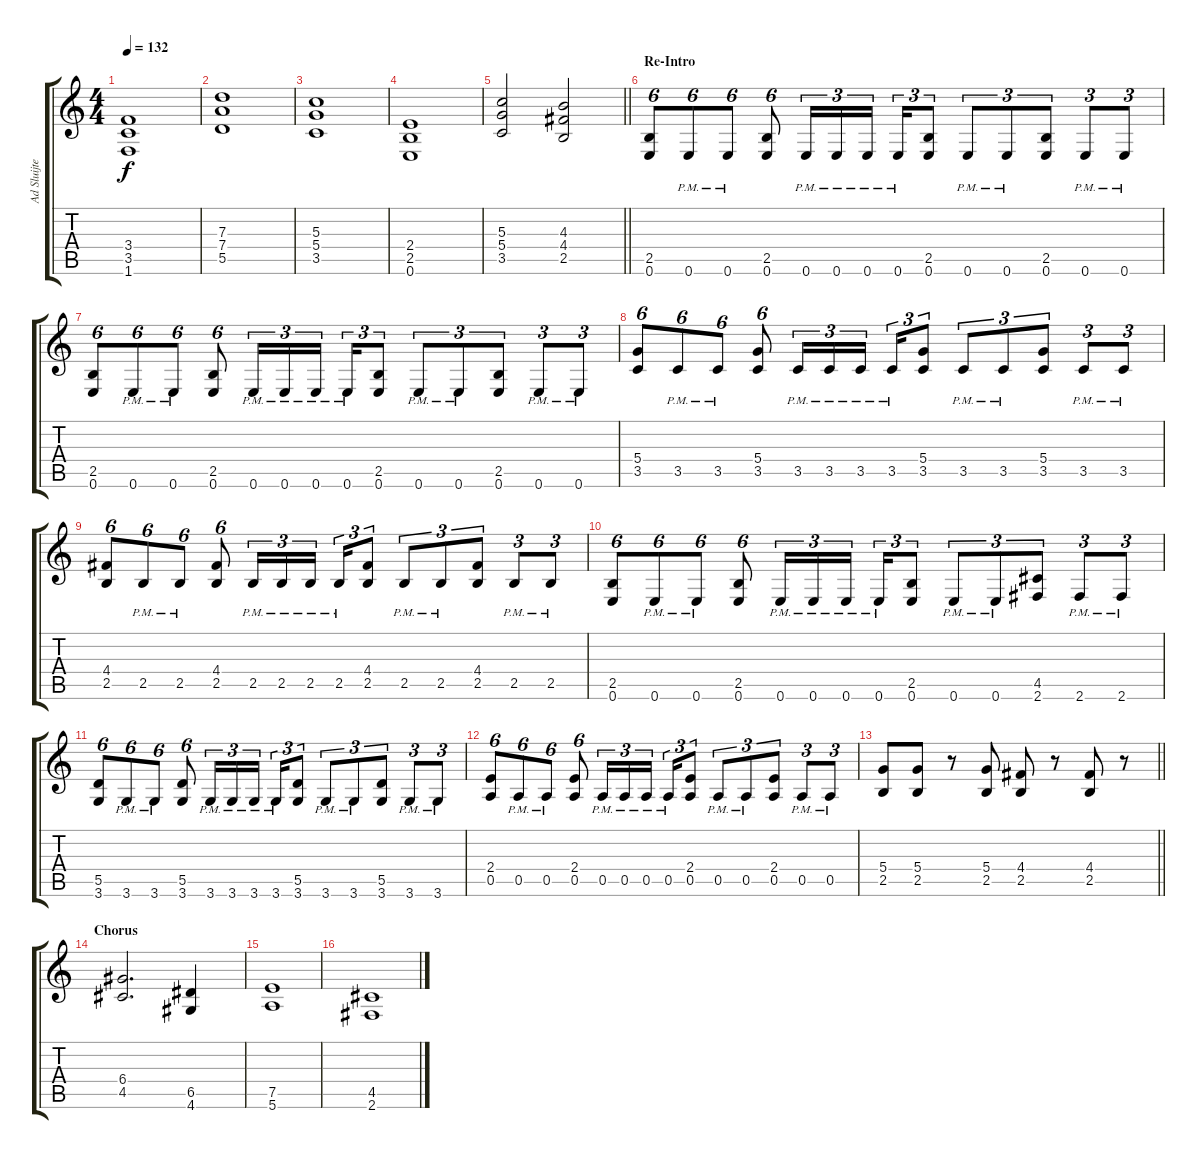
\track ("Ad Sluijter" "Ad Sluijte") {instrument distortionguitar}
\staff {score tabs}
\tuning (E4 B3 G3 D3 A2 E2) {hide}
\ts (4 4)
\tempo 132
\clef g2
\ks c
(3.4 3.5 1.6).1{dy f} |
(7.3 7.4 5.5).1 |
(5.3 5.4 3.5).1 |
(2.4 2.5 0.6).1 |
\barLineRight lightlight
(5.3 5.4 3.5).2 (4.3 4.4 2.5).2 |
\section ("" "Re-Intro")
(2.5 0.6).8{tu (6 4)} 0.6{pm}.8{tu (6 4)} 0.6{pm}.8{tu (6 4)} (2.5 0.6).8{tu (6 4)} 0.6{pm}.16{tu (3 2)} 0.6{pm}.16{tu (3 2)} 0.6{pm}.16{tu (3 2)} 0.6{pm}.16{tu (3 2)} (2.5 0.6).8{tu (3 2)} 0.6{pm}.8{tu (3 2)} 0.6{pm}.8{tu (3 2)} (2.5 0.6).8{tu (3 2)} 0.6{pm}.8{tu (3 2)} 0.6{pm}.8{tu (3 2)} |
(2.5 0.6).8{tu (6 4)} 0.6{pm}.8{tu (6 4)} 0.6{pm}.8{tu (6 4)} (2.5 0.6).8{tu (6 4)} 0.6{pm}.16{tu (3 2)} 0.6{pm}.16{tu (3 2)} 0.6{pm}.16{tu (3 2)} 0.6{pm}.16{tu (3 2)} (2.5 0.6).8{tu (3 2)} 0.6{pm}.8{tu (3 2)} 0.6{pm}.8{tu (3 2)} (2.5 0.6).8{tu (3 2)} 0.6{pm}.8{tu (3 2)} 0.6{pm}.8{tu (3 2)} |
(5.4 3.5).8{tu (6 4)} 3.5{pm}.8{tu (6 4)} 3.5{pm}.8{tu (6 4)} (5.4 3.5).8{tu (6 4)} 3.5{pm}.16{tu (3 2)} 3.5{pm}.16{tu (3 2)} 3.5{pm}.16{tu (3 2)} 3.5{pm}.16{tu (3 2)} (5.4 3.5).8{tu (3 2)} 3.5{pm}.8{tu (3 2)} 3.5{pm}.8{tu (3 2)} (5.4 3.5).8{tu (3 2)} 3.5{pm}.8{tu (3 2)} 3.5{pm}.8{tu (3 2)} |
(4.4 2.5).8{tu (6 4)} 2.5{pm}.8{tu (6 4)} 2.5{pm}.8{tu (6 4)} (4.4 2.5).8{tu (6 4)} 2.5{pm}.16{tu (3 2)} 2.5{pm}.16{tu (3 2)} 2.5{pm}.16{tu (3 2)} 2.5{pm}.16{tu (3 2)} (4.4 2.5).8{tu (3 2)} 2.5{pm}.8{tu (3 2)} 2.5{pm}.8{tu (3 2)} (4.4 2.5).8{tu (3 2)} 2.5{pm}.8{tu (3 2)} 2.5{pm}.8{tu (3 2)} |
(2.5 0.6).8{tu (6 4)} 0.6{pm}.8{tu (6 4)} 0.6{pm}.8{tu (6 4)} (2.5 0.6).8{tu (6 4)} 0.6{pm}.16{tu (3 2)} 0.6{pm}.16{tu (3 2)} 0.6{pm}.16{tu (3 2)} 0.6{pm}.16{tu (3 2)} (2.5 0.6).8{tu (3 2)} 0.6{pm}.8{tu (3 2)} 0.6{pm}.8{tu (3 2)} (4.5 2.6).8{tu (3 2)} 2.6{pm}.8{tu (3 2)} 2.6{pm}.8{tu (3 2)} |
(5.5 3.6).8{tu (6 4)} 3.6{pm}.8{tu (6 4)} 3.6{pm}.8{tu (6 4)} (5.5 3.6).8{tu (6 4)} 3.6{pm}.16{tu (3 2)} 3.6{pm}.16{tu (3 2)} 3.6{pm}.16{tu (3 2)} 3.6{pm}.16{tu (3 2)} (5.5 3.6).8{tu (3 2)} 3.6{pm}.8{tu (3 2)} 3.6{pm}.8{tu (3 2)} (5.5 3.6).8{tu (3 2)} 3.6{pm}.8{tu (3 2)} 3.6{pm}.8{tu (3 2)} |
(2.4 0.5).8{tu (6 4)} 0.5{pm}.8{tu (6 4)} 0.5{pm}.8{tu (6 4)} (2.4 0.5).8{tu (6 4)} 0.5{pm}.16{tu (3 2)} 0.5{pm}.16{tu (3 2)} 0.5{pm}.16{tu (3 2)} 0.5{pm}.16{tu (3 2)} (2.4 0.5).8{tu (3 2)} 0.5{pm}.8{tu (3 2)} 0.5{pm}.8{tu (3 2)} (2.4 0.5).8{tu (3 2)} 0.5{pm}.8{tu (3 2)} 0.5{pm}.8{tu (3 2)} |
\barLineRight lightlight
(5.4 2.5).8 (5.4 2.5).8 r.8 (5.4 2.5).8 (4.4 2.5).8 r.8 (4.4 2.5).8 r.8 |
\section ("" "Chorus")
(6.4 4.5).2{d} (6.5 4.6).4 |
(7.5 5.6).1 |
(4.5 2.6).1
